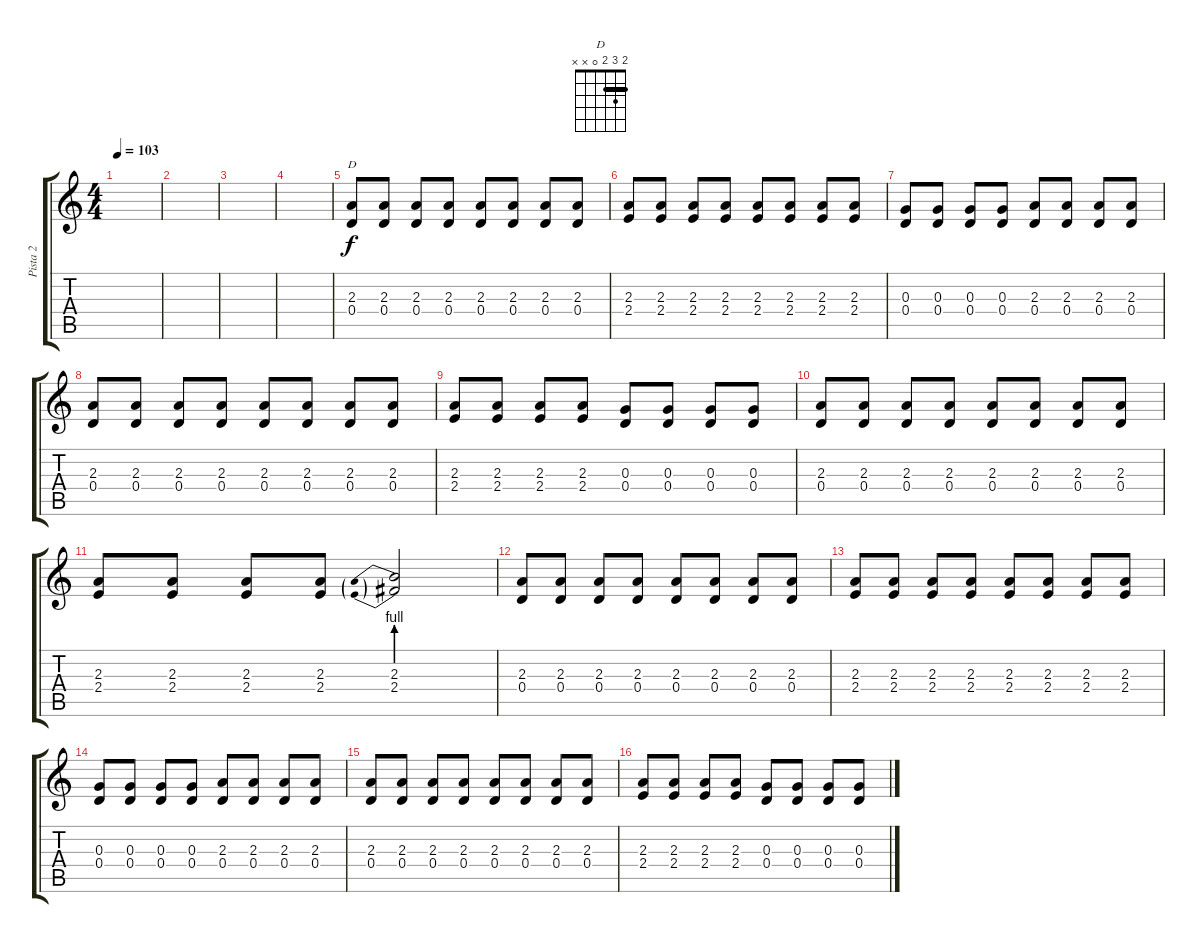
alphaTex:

\track ("Pista 2" "Pista 2") {instrument electricguitarmuted}
\staff {score tabs}
\tuning (E4 B3 G3 D3 A2 E2) {hide}
\chord ("D" 2 3 2 0 x x) {barre 2}
\ts (4 4)
\tempo 103
\clef g2
\ks c
|
|
|
|
(2.3 0.4).8{ch "D"} (2.3 0.4).8 (2.3 0.4).8 (2.3 0.4).8 (2.3 0.4).8 (2.3 0.4).8 (2.3 0.4).8 (2.3 0.4).8 |
(2.3 2.4).8 (2.3 2.4).8 (2.3 2.4).8 (2.3 2.4).8 (2.3 2.4).8 (2.3 2.4).8 (2.3 2.4).8 (2.3 2.4).8 |
(0.3 0.4).8 (0.3 0.4).8 (0.3 0.4).8 (0.3 0.4).8 (2.3 0.4).8 (2.3 0.4).8 (2.3 0.4).8 (2.3 0.4).8 |
(2.3 0.4).8 (2.3 0.4).8 (2.3 0.4).8 (2.3 0.4).8 (2.3 0.4).8 (2.3 0.4).8 (2.3 0.4).8 (2.3 0.4).8 |
(2.3 2.4).8 (2.3 2.4).8 (2.3 2.4).8 (2.3 2.4).8 (0.3 0.4).8 (0.3 0.4).8 (0.3 0.4).8 (0.3 0.4).8 |
(2.3 0.4).8 (2.3 0.4).8 (2.3 0.4).8 (2.3 0.4).8 (2.3 0.4).8 (2.3 0.4).8 (2.3 0.4).8 (2.3 0.4).8 |
(2.3 2.4).8 (2.3 2.4).8 (2.3 2.4).8 (2.3 2.4).8 (2.3{be (prebend 0 4 60 4)} 2.4{be (prebend 0 4 60 4)}).2 |
(2.3 0.4).8 (2.3 0.4).8 (2.3 0.4).8 (2.3 0.4).8 (2.3 0.4).8 (2.3 0.4).8 (2.3 0.4).8 (2.3 0.4).8 |
(2.3 2.4).8 (2.3 2.4).8 (2.3 2.4).8 (2.3 2.4).8 (2.3 2.4).8 (2.3 2.4).8 (2.3 2.4).8 (2.3 2.4).8 |
(0.3 0.4).8 (0.3 0.4).8 (0.3 0.4).8 (0.3 0.4).8 (2.3 0.4).8 (2.3 0.4).8 (2.3 0.4).8 (2.3 0.4).8 |
(2.3 0.4).8 (2.3 0.4).8 (2.3 0.4).8 (2.3 0.4).8 (2.3 0.4).8 (2.3 0.4).8 (2.3 0.4).8 (2.3 0.4).8 |
(2.3 2.4).8 (2.3 2.4).8 (2.3 2.4).8 (2.3 2.4).8 (0.3 0.4).8 (0.3 0.4).8 (0.3 0.4).8 (0.3 0.4).8
